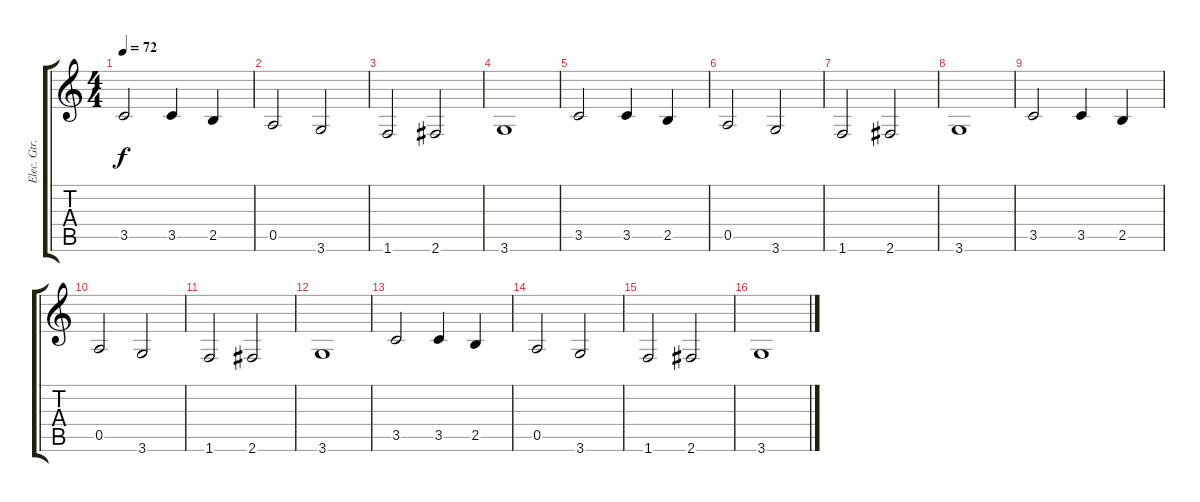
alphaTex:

\track ("Elec. Gtr. 2" "Elec. Gtr.") {instrument overdrivenguitar}
\staff {score tabs}
\tuning (E4 B3 G3 D3 A2 E2) {hide}
\ts (4 4)
\tempo 72
\clef g2
\ks c
3.5.2{dy f} 3.5.4 2.5.4 |
0.5.2 3.6.2 |
1.6.2 2.6.2 |
3.6.1 |
3.5.2 3.5.4 2.5.4 |
0.5.2 3.6.2 |
1.6.2 2.6.2 |
3.6.1 |
3.5.2 3.5.4 2.5.4 |
0.5.2 3.6.2 |
1.6.2 2.6.2 |
3.6.1 |
3.5.2 3.5.4 2.5.4 |
0.5.2 3.6.2 |
1.6.2 2.6.2 |
3.6.1
